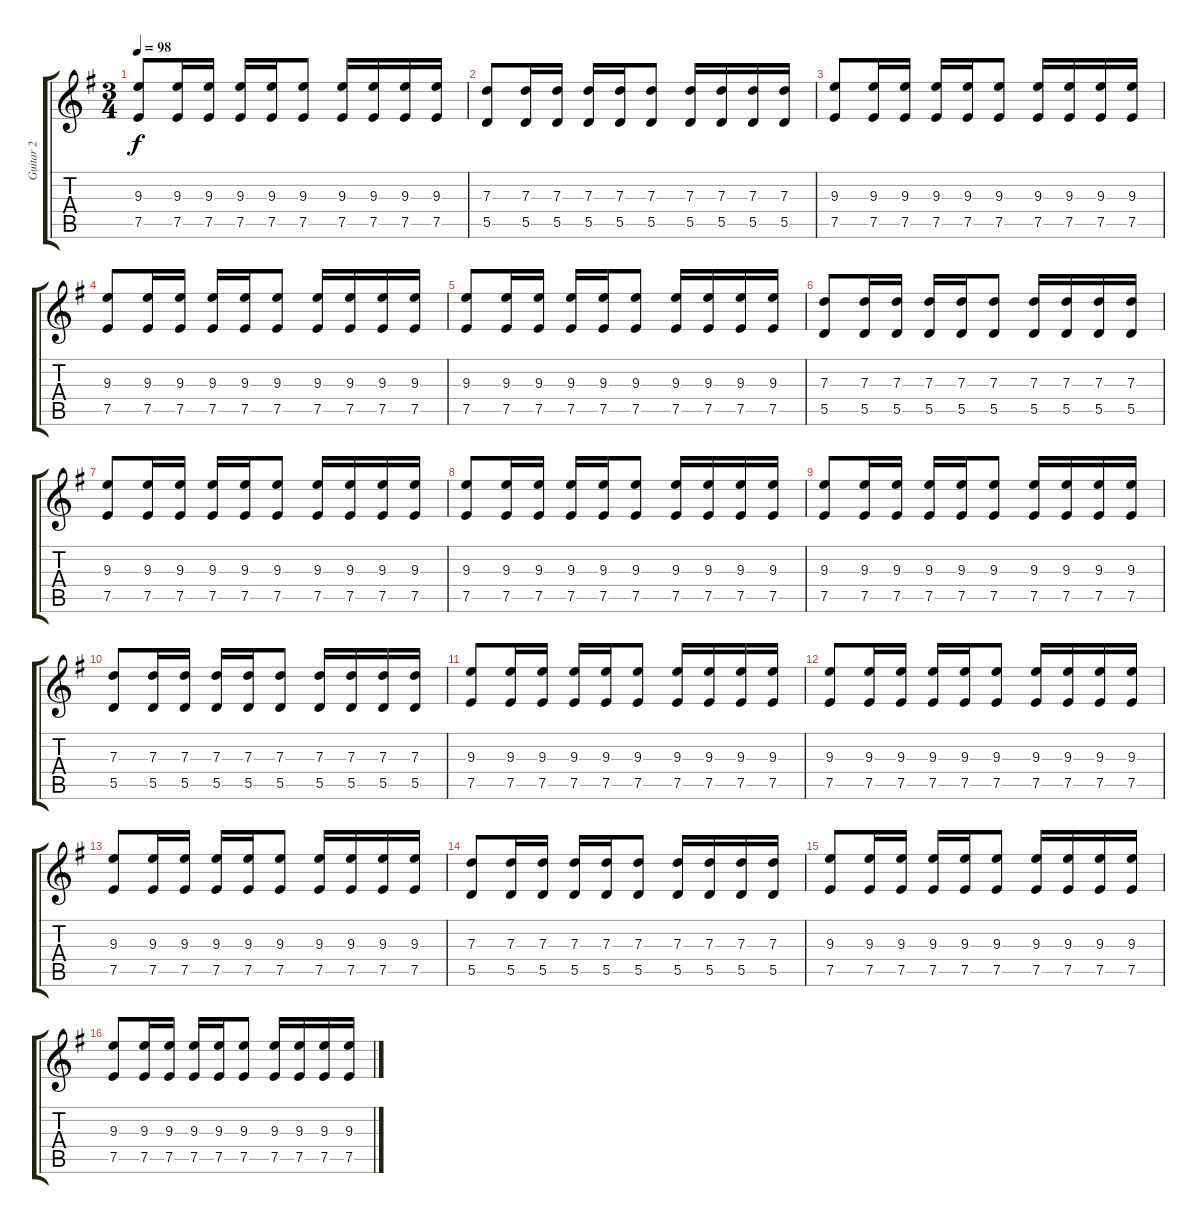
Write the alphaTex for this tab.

\track ("Guitar 2" "Guitar 2") {instrument distortionguitar}
\staff {score tabs}
\tuning (E4 B3 G3 D3 A2 E2) {hide}
\ts (3 4)
\tempo 98
\clef g2
\ks eminor
(9.3 7.5).8{dy f volume 14} (9.3 7.5).16 (9.3 7.5).16 (9.3 7.5).16 (9.3 7.5).16 (9.3 7.5).8{volume 14} (9.3 7.5).16 (9.3 7.5).16 (9.3 7.5).16 (9.3 7.5).16 |
(7.3 5.5).8 (7.3 5.5).16 (7.3 5.5).16 (7.3 5.5).16 (7.3 5.5).16 (7.3 5.5).8 (7.3 5.5).16 (7.3 5.5).16 (7.3 5.5).16 (7.3 5.5).16 |
(9.3 7.5).8 (9.3 7.5).16 (9.3 7.5).16 (9.3 7.5).16 (9.3 7.5).16 (9.3 7.5).8 (9.3 7.5).16 (9.3 7.5).16 (9.3 7.5).16 (9.3 7.5).16 |
(9.3 7.5).8{volume 14} (9.3 7.5).16 (9.3 7.5).16 (9.3 7.5).16 (9.3 7.5).16 (9.3 7.5).8{volume 14} (9.3 7.5).16 (9.3 7.5).16 (9.3 7.5).16 (9.3 7.5).16 |
(9.3 7.5).8{volume 14} (9.3 7.5).16 (9.3 7.5).16 (9.3 7.5).16 (9.3 7.5).16 (9.3 7.5).8{volume 14} (9.3 7.5).16 (9.3 7.5).16 (9.3 7.5).16 (9.3 7.5).16 |
(7.3 5.5).8 (7.3 5.5).16 (7.3 5.5).16 (7.3 5.5).16 (7.3 5.5).16 (7.3 5.5).8 (7.3 5.5).16 (7.3 5.5).16 (7.3 5.5).16 (7.3 5.5).16 |
(9.3 7.5).8 (9.3 7.5).16 (9.3 7.5).16 (9.3 7.5).16 (9.3 7.5).16 (9.3 7.5).8 (9.3 7.5).16 (9.3 7.5).16 (9.3 7.5).16 (9.3 7.5).16 |
(9.3 7.5).8{volume 14} (9.3 7.5).16 (9.3 7.5).16 (9.3 7.5).16 (9.3 7.5).16 (9.3 7.5).8{volume 14} (9.3 7.5).16 (9.3 7.5).16 (9.3 7.5).16 (9.3 7.5).16 |
(9.3 7.5).8{volume 14} (9.3 7.5).16 (9.3 7.5).16 (9.3 7.5).16 (9.3 7.5).16 (9.3 7.5).8{volume 14} (9.3 7.5).16 (9.3 7.5).16 (9.3 7.5).16 (9.3 7.5).16 |
(7.3 5.5).8 (7.3 5.5).16 (7.3 5.5).16 (7.3 5.5).16 (7.3 5.5).16 (7.3 5.5).8 (7.3 5.5).16 (7.3 5.5).16 (7.3 5.5).16 (7.3 5.5).16 |
(9.3 7.5).8 (9.3 7.5).16 (9.3 7.5).16 (9.3 7.5).16 (9.3 7.5).16 (9.3 7.5).8 (9.3 7.5).16 (9.3 7.5).16 (9.3 7.5).16 (9.3 7.5).16 |
(9.3 7.5).8{volume 14} (9.3 7.5).16 (9.3 7.5).16 (9.3 7.5).16 (9.3 7.5).16 (9.3 7.5).8{volume 14} (9.3 7.5).16 (9.3 7.5).16 (9.3 7.5).16 (9.3 7.5).16 |
(9.3 7.5).8{volume 14} (9.3 7.5).16 (9.3 7.5).16 (9.3 7.5).16 (9.3 7.5).16 (9.3 7.5).8{volume 14} (9.3 7.5).16 (9.3 7.5).16 (9.3 7.5).16 (9.3 7.5).16 |
(7.3 5.5).8 (7.3 5.5).16 (7.3 5.5).16 (7.3 5.5).16 (7.3 5.5).16 (7.3 5.5).8 (7.3 5.5).16 (7.3 5.5).16 (7.3 5.5).16 (7.3 5.5).16 |
(9.3 7.5).8 (9.3 7.5).16 (9.3 7.5).16 (9.3 7.5).16 (9.3 7.5).16 (9.3 7.5).8 (9.3 7.5).16 (9.3 7.5).16 (9.3 7.5).16 (9.3 7.5).16 |
(9.3 7.5).8{volume 14} (9.3 7.5).16 (9.3 7.5).16 (9.3 7.5).16 (9.3 7.5).16 (9.3 7.5).8{volume 14} (9.3 7.5).16 (9.3 7.5).16 (9.3 7.5).16 (9.3 7.5).16
